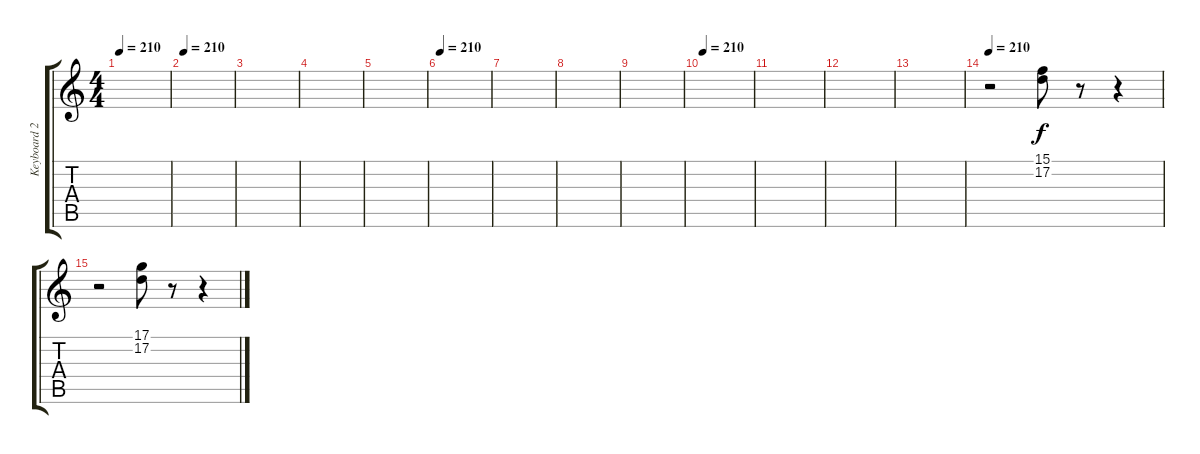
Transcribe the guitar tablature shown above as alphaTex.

\track ("Keyboard 2" "Keyboard 2") {instrument harpsichord}
\staff {score tabs}
\tuning (D4 A3 F3 C3 G2 D2) {hide}
\ts (4 4)
\tempo 210
\clef g2
\ks c
|
\tempo 210
|
|
|
|
\tempo 210
|
|
|
|
\tempo 210
|
|
|
|
\tempo 210
r.2 (15.1 17.2).8{instrument stringensemble1} r.8 r.4 |
r.2 (17.1 17.2).8{instrument stringensemble1} r.8 r.4
